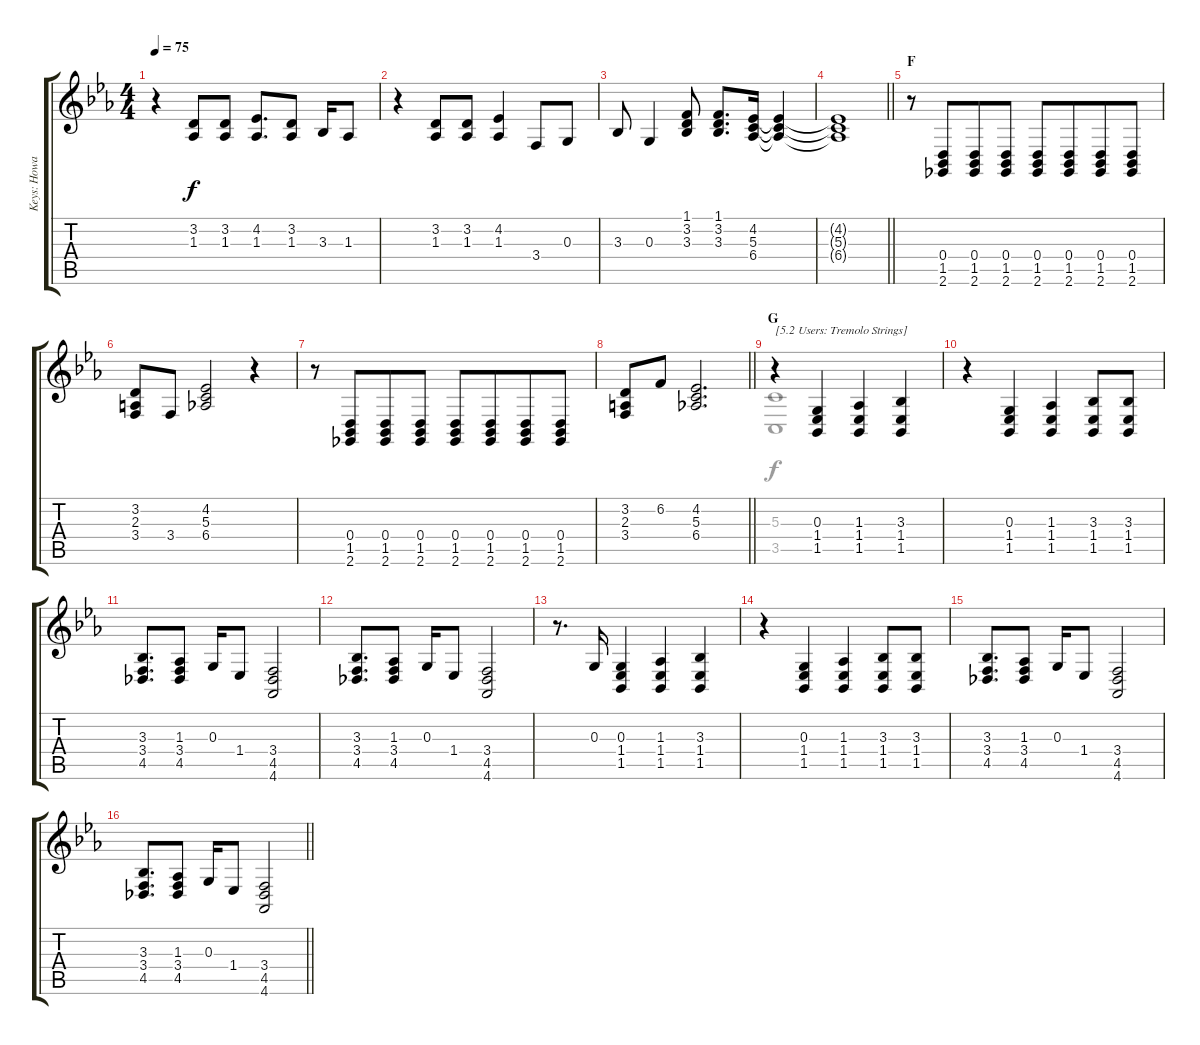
\track ("Keys: Howard" "Keys: Howa") {instrument tremolostrings}
\staff {score tabs}
\tuning (E4 B3 G3 D3 A2 E2) {hide}
\voice
\ts (4 4)
\tempo 75
\clef g2
\ks eb
r.4{dy f} (3.2 1.3).8 (3.2 1.3).8 (4.2 1.3).8{d} (3.2 1.3).8 3.3.16 1.3.8 |
r.4 (3.2 1.3).8 (3.2 1.3).8 (4.2 1.3).4 3.4.8 0.3.8 |
3.3.8 0.3.4 (1.1 3.2 3.3).8 (1.1 3.2 3.3).8{d} (4.2 5.3 6.4).16 (4.2{t} 5.3{t} 6.4{t}).4 |
\barLineRight lightlight
(4.2{t} 5.3{t} 6.4{t}).1 |
\section ("" "F")
r.8 (0.4 1.5 2.6).8{beam merge} (0.4 1.5 2.6).8 (0.4 1.5 2.6).8 (0.4 1.5 2.6).8{beam merge} (0.4 1.5 2.6).8{beam merge} (0.4 1.5 2.6).8{beam merge} (0.4 1.5 2.6).8 |
(3.2 2.3 3.4).8 3.4.8 (4.2 5.3 6.4).2 r.4 |
r.8 (0.4 1.5 2.6).8{beam merge} (0.4 1.5 2.6).8 (0.4 1.5 2.6).8 (0.4 1.5 2.6).8{beam merge} (0.4 1.5 2.6).8{beam merge} (0.4 1.5 2.6).8{beam merge} (0.4 1.5 2.6).8 |
\barLineRight lightlight
(3.2 2.3 3.4).8 6.2.8 (4.2 5.3 6.4).2{d} |
\section ("" "G")
r.4{txt "[5.2 Users: Tremolo Strings]" instrument tremolostrings} (0.3 1.4 1.5).4 (1.3 1.4 1.5).4 (3.3 1.4 1.5).4 |
r.4 (0.3 1.4 1.5).4 (1.3 1.4 1.5).4 (3.3 1.4 1.5).8 (3.3 1.4 1.5).8 |
(3.3 3.4 4.5).8{d} (1.3 3.4 4.5).8 0.3.16 1.4.8 (3.4 4.5 4.6).2 |
(3.3 3.4 4.5).8{d} (1.3 3.4 4.5).8 0.3.16 1.4.8 (3.4 4.5 4.6).2 |
r.8{d} 0.3.16 (0.3 1.4 1.5).4 (1.3 1.4 1.5).4 (3.3 1.4 1.5).4 |
r.4 (0.3 1.4 1.5).4 (1.3 1.4 1.5).4 (3.3 1.4 1.5).8 (3.3 1.4 1.5).8 |
(3.3 3.4 4.5).8{d} (1.3 3.4 4.5).8 0.3.16 1.4.8 (3.4 4.5 4.6).2 |
\barLineRight lightlight
(3.3 3.4 4.5).8{d} (1.3 3.4 4.5).8 0.3.16 1.4.8 (3.4 4.5 4.6).2
\voice
\clef g2
\ottava regular
\simile none
\ks eb
|
|
|
\barLineRight lightlight
|
|
|
|
\barLineRight lightlight
|
(5.3 3.5).1 |
|
|
|
|
|
|
\barLineRight lightlight
